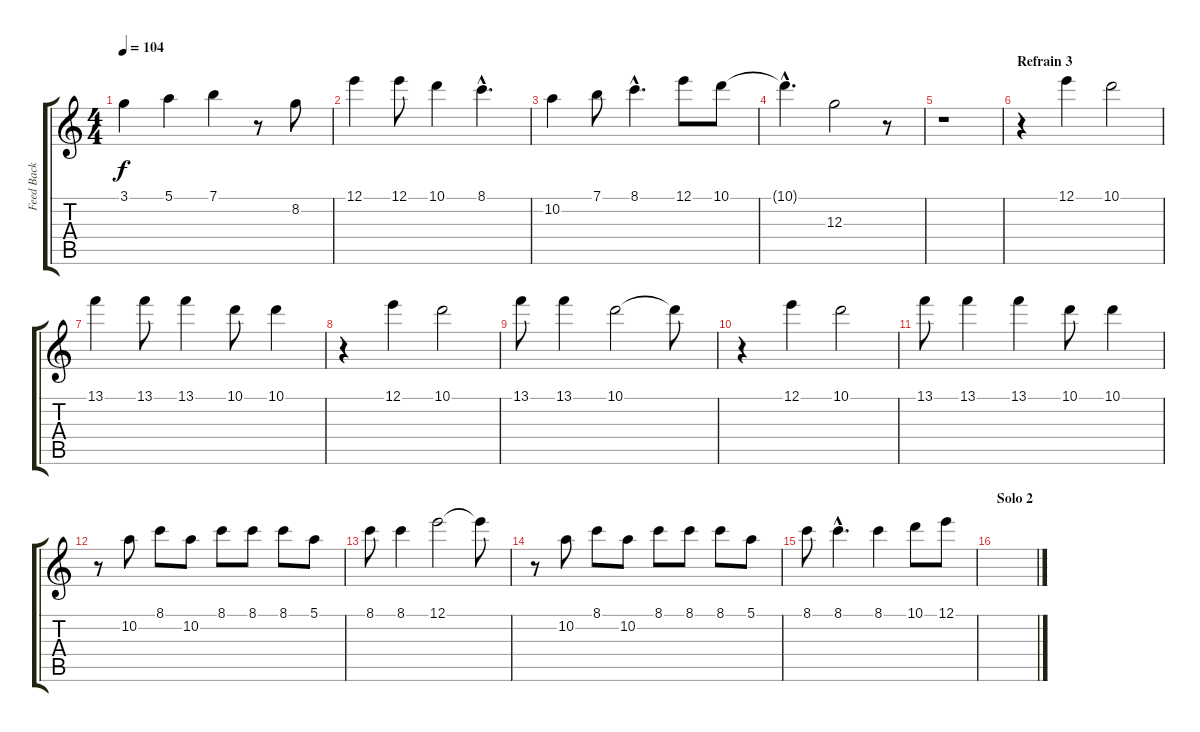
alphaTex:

\track ("Feed Back /idem guitare" "Feed Back ") {instrument guitarharmonics}
\staff {score tabs}
\tuning (E4 B3 G3 D3 A2 E2) {hide}
\ts (4 4)
\tempo 104
\clef g2
\ks c
3.1.4{dy f} 5.1.4 7.1.4 r.8 8.2.8 |
12.1.4 12.1.8 10.1.4 8.1{hac}.4{d} |
10.2.4 7.1.8 8.1{hac}.4{d} 12.1.8 10.1.8 |
10.1{hac t}.4{d} 12.3.2 r.8 |
r.1 |
\section ("" "Refrain 3")
r.4 12.1.4 10.1.2 |
13.1.4 13.1.8 13.1.4 10.1.8 10.1.4 |
r.4 12.1.4 10.1.2 |
13.1.8 13.1.4 10.1.2 10.1{t}.8 |
r.4 12.1.4 10.1.2 |
13.1.8 13.1.4 13.1.4 10.1.8 10.1.4 |
r.8 10.2.8 8.1.8 10.2.8 8.1.8 8.1.8 8.1.8 5.1.8 |
8.1.8 8.1.4 12.1.2 12.1{t}.8 |
r.8 10.2.8 8.1.8 10.2.8 8.1.8 8.1.8 8.1.8 5.1.8 |
8.1.8 8.1{hac}.4{d} 8.1.4 10.1.8 12.1.8 |
\section ("" "Solo 2 ")
